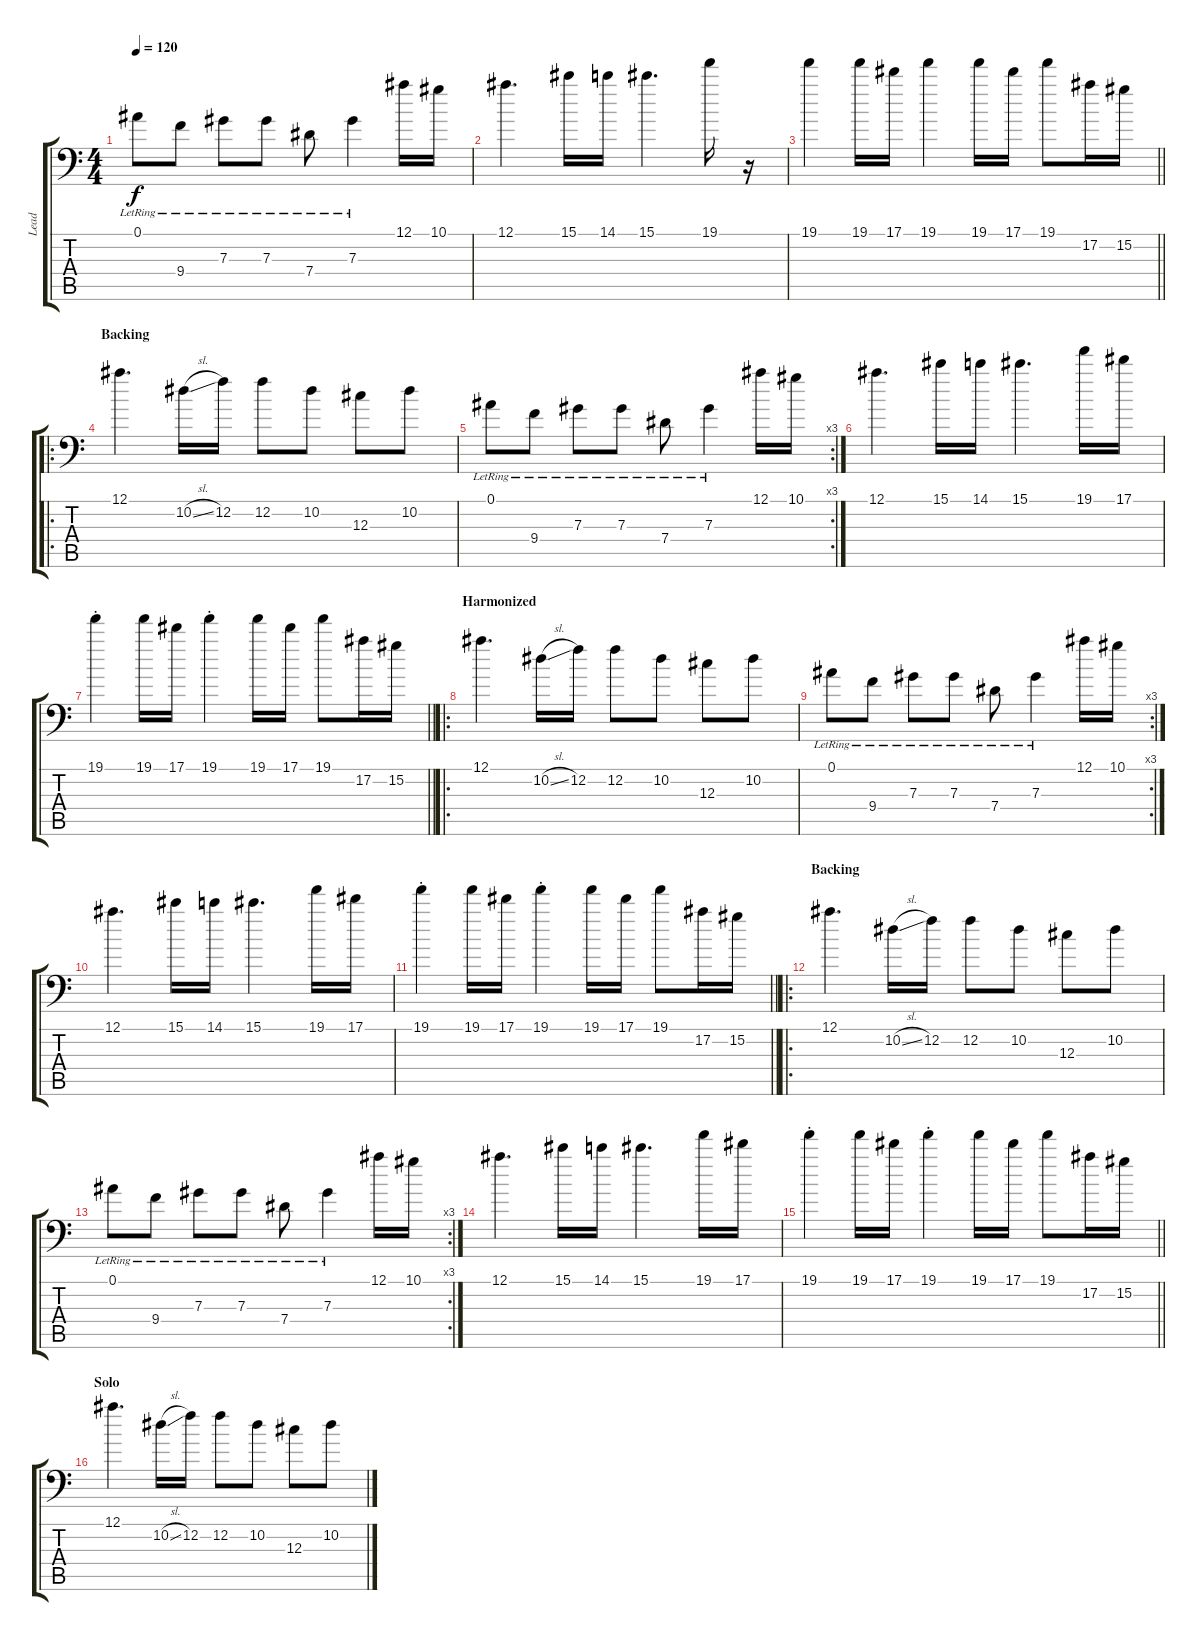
\track ("Lead" "Lead") {instrument distortionguitar}
\staff {score tabs}
\tuning (Bb3 F3 Db3 Ab2 Eb2 Bb1) {hide}
\ts (4 4)
\tempo 120
\clef f4
\ks c
0.1{lr}.8{dy f} 9.4{lr}.8 7.3{lr}.8 7.3{lr}.8 7.4{lr}.8 7.3{lr}.4 12.1.16 10.1.16 |
12.1.4{d} 15.1.16 14.1.16 15.1.4{d} 19.1.16 r.16 |
\barLineRight lightlight
19.1.4 19.1.16 17.1.16 19.1.4 19.1.16 17.1.16 19.1.8 17.2.16 15.2.16 |
\ro
\section ("" "Backing")
12.1.4{d} 10.2{sl}.16 12.2.16 12.2.8 10.2.8 12.3.8 10.2.8 |
\rc 3
0.1{lr}.8 9.4{lr}.8 7.3{lr}.8 7.3{lr}.8 7.4{lr}.8 7.3{lr}.4 12.1.16 10.1.16 |
12.1.4{d} 15.1.16 14.1.16 15.1.4{d} 19.1.16 17.1.16 |
\barLineRight lightlight
19.1{st}.4 19.1.16 17.1.16 19.1{st}.4 19.1.16 17.1.16 19.1.8 17.2.16 15.2.16 |
\ro
\section ("" "Harmonized")
12.1.4{d} 10.2{sl}.16 12.2.16 12.2.8 10.2.8 12.3.8 10.2.8 |
\rc 3
0.1{lr}.8 9.4{lr}.8 7.3{lr}.8 7.3{lr}.8 7.4{lr}.8 7.3{lr}.4 12.1.16 10.1.16 |
12.1.4{d} 15.1.16 14.1.16 15.1.4{d} 19.1.16 17.1.16 |
\barLineRight lightlight
19.1{st}.4 19.1.16 17.1.16 19.1{st}.4 19.1.16 17.1.16 19.1.8 17.2.16 15.2.16 |
\ro
\section ("" "Backing")
12.1.4{d} 10.2{sl}.16 12.2.16 12.2.8 10.2.8 12.3.8 10.2.8 |
\rc 3
0.1{lr}.8 9.4{lr}.8 7.3{lr}.8 7.3{lr}.8 7.4{lr}.8 7.3{lr}.4 12.1.16 10.1.16 |
12.1.4{d} 15.1.16 14.1.16 15.1.4{d} 19.1.16 17.1.16 |
\barLineRight lightlight
19.1{st}.4 19.1.16 17.1.16 19.1{st}.4 19.1.16 17.1.16 19.1.8 17.2.16 15.2.16 |
\section ("" "Solo")
12.1.4{d} 10.2{sl}.16 12.2.16 12.2.8 10.2.8 12.3.8 10.2.8
